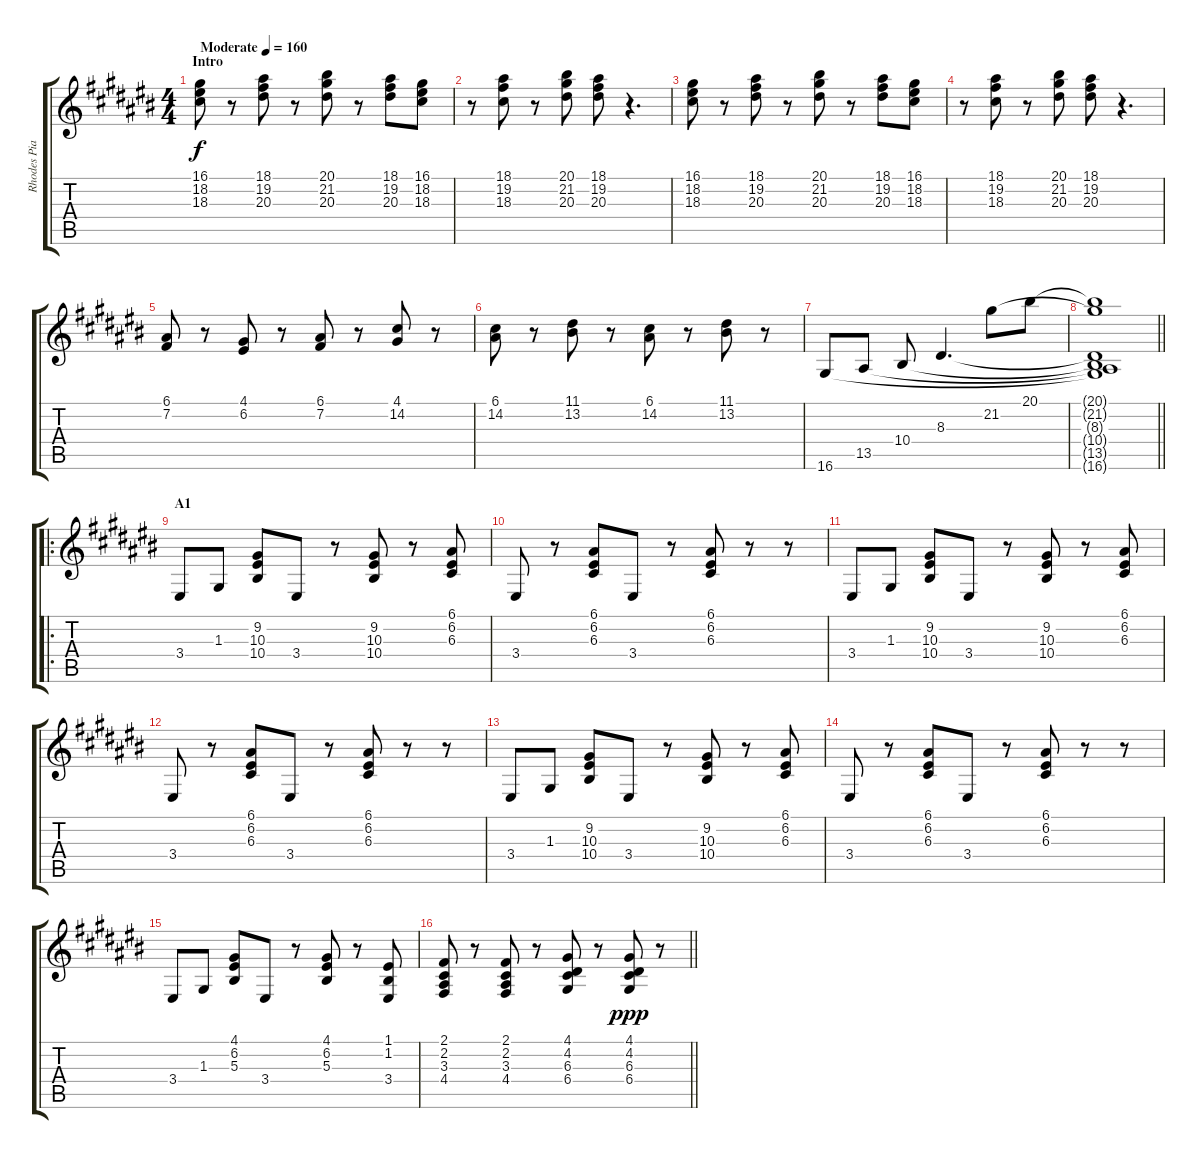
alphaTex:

\track ("Rhodes Piano" "Rhodes Pia") {instrument electricpiano1}
\staff {score tabs}
\tuning (E4 B3 G3 D3 A2 E2) {hide}
\ts (4 4)
\section ("" "Intro")
\tempo (160 "Moderate")
\clef g2
\ks c#
(16.1 18.2 18.3).8{dy f instrument electricpiano1} r.8 (18.1 19.2 20.3).8 r.8 (20.1 21.2 20.3).8 r.8 (18.1 19.2 20.3).8 (16.1 18.2 18.3).8 |
r.8 (18.1 19.2 18.3).8 r.8 (20.1 21.2 20.3).8 (18.1 19.2 20.3).8 r.4{d} |
(16.1 18.2 18.3).8 r.8 (18.1 19.2 20.3).8 r.8 (20.1 21.2 20.3).8 r.8 (18.1 19.2 20.3).8 (16.1 18.2 18.3).8 |
r.8 (18.1 19.2 18.3).8 r.8 (20.1 21.2 20.3).8 (18.1 19.2 20.3).8 r.4{d} |
(6.1 7.2).8 r.8 (4.1 6.2).8 r.8 (6.1 7.2).8 r.8 (4.1 14.2).8 r.8 |
(6.1 14.2).8 r.8 (11.1 13.2).8 r.8 (6.1 14.2).8 r.8 (11.1 13.2).8 r.8 |
16.6.8 13.5.8 10.4.8 8.3.4{d} 21.2.8 20.1.8 |
\barLineRight lightlight
(20.1{t} 21.2{t} 8.3{t} 10.4{t} 13.5{t} 16.6{t}).1 |
\ro
\section ("" "A1")
3.4.8 1.3.8 (9.2 10.3 10.4).8 3.4.8 r.8 (9.2 10.3 10.4).8 r.8 (6.1 6.2 6.3).8 |
3.4.8 r.8 (6.1 6.2 6.3).8 3.4.8 r.8 (6.1 6.2 6.3).8 r.8 r.8 |
3.4.8 1.3.8 (9.2 10.3 10.4).8 3.4.8 r.8 (9.2 10.3 10.4).8 r.8 (6.1 6.2 6.3).8 |
3.4.8 r.8 (6.1 6.2 6.3).8 3.4.8 r.8 (6.1 6.2 6.3).8 r.8 r.8 |
3.4.8 1.3.8 (9.2 10.3 10.4).8 3.4.8 r.8 (9.2 10.3 10.4).8 r.8 (6.1 6.2 6.3).8 |
3.4.8 r.8 (6.1 6.2 6.3).8 3.4.8 r.8 (6.1 6.2 6.3).8 r.8 r.8 |
3.4.8 1.3.8 (4.1 6.2 5.3).8 3.4.8 r.8 (4.1 6.2 5.3).8 r.8 (1.1 1.2 3.4).8 |
\barLineRight lightlight
(2.1 2.2 3.3 4.4).8 r.8 (2.1 2.2 3.3 4.4).8 r.8 (4.1 4.2 6.3 6.4).8 r.8 (4.1 4.2 6.3 6.4).8{dy ppp} r.8
